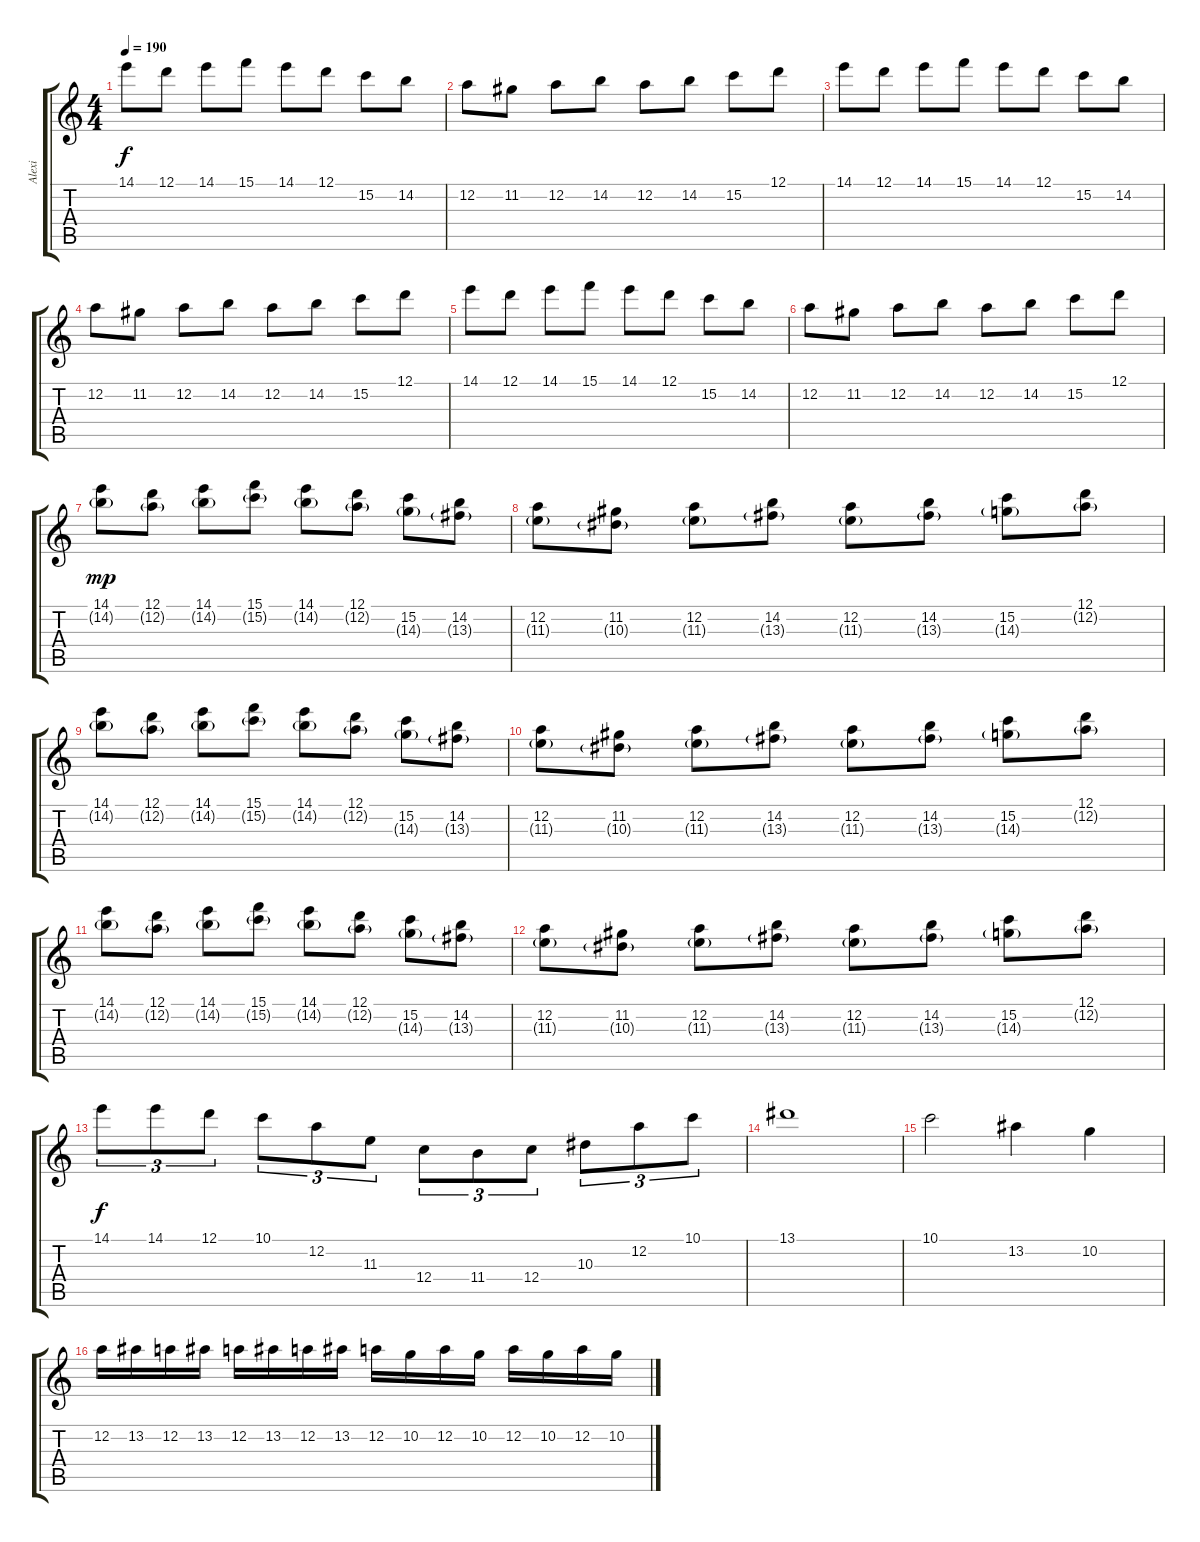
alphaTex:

\track ("Alexi" "Alexi") {instrument distortionguitar}
\staff {score tabs}
\tuning (D4 A3 F3 C3 G2 D2) {hide}
\ts (4 4)
\tempo 190
\clef g2
\ks c
14.1.8{dy f} 12.1.8 14.1.8 15.1.8 14.1.8 12.1.8 15.2.8 14.2.8 |
12.2.8 11.2.8 12.2.8 14.2.8 12.2.8 14.2.8 15.2.8 12.1.8 |
14.1.8 12.1.8 14.1.8 15.1.8 14.1.8 12.1.8 15.2.8 14.2.8 |
12.2.8 11.2.8 12.2.8 14.2.8 12.2.8 14.2.8 15.2.8 12.1.8 |
14.1.8 12.1.8 14.1.8 15.1.8 14.1.8 12.1.8 15.2.8 14.2.8 |
12.2.8 11.2.8 12.2.8 14.2.8 12.2.8 14.2.8 15.2.8 12.1.8 |
(14.1 14.2{g}).8{dy mp} (12.1 12.2{g}).8 (14.1 14.2{g}).8 (15.1 15.2{g}).8 (14.1 14.2{g}).8 (12.1 12.2{g}).8 (15.2 14.3{g}).8 (14.2 13.3{g}).8 |
(12.2 11.3{g}).8 (11.2 10.3{g}).8 (12.2 11.3{g}).8 (14.2 13.3{g}).8 (12.2 11.3{g}).8 (14.2 13.3{g}).8 (15.2 14.3{g}).8 (12.1 12.2{g}).8 |
(14.1 14.2{g}).8 (12.1 12.2{g}).8 (14.1 14.2{g}).8 (15.1 15.2{g}).8 (14.1 14.2{g}).8 (12.1 12.2{g}).8 (15.2 14.3{g}).8 (14.2 13.3{g}).8 |
(12.2 11.3{g}).8 (11.2 10.3{g}).8 (12.2 11.3{g}).8 (14.2 13.3{g}).8 (12.2 11.3{g}).8 (14.2 13.3{g}).8 (15.2 14.3{g}).8 (12.1 12.2{g}).8 |
(14.1 14.2{g}).8 (12.1 12.2{g}).8 (14.1 14.2{g}).8 (15.1 15.2{g}).8 (14.1 14.2{g}).8 (12.1 12.2{g}).8 (15.2 14.3{g}).8 (14.2 13.3{g}).8 |
(12.2 11.3{g}).8 (11.2 10.3{g}).8 (12.2 11.3{g}).8 (14.2 13.3{g}).8 (12.2 11.3{g}).8 (14.2 13.3{g}).8 (15.2 14.3{g}).8 (12.1 12.2{g}).8 |
14.1.8{tu (3 2) dy f} 14.1.8{tu (3 2)} 12.1.8{tu (3 2)} 10.1.8{tu (3 2)} 12.2.8{tu (3 2)} 11.3.8{tu (3 2)} 12.4.8{tu (3 2)} 11.4.8{tu (3 2)} 12.4.8{tu (3 2)} 10.3.8{tu (3 2)} 12.2.8{tu (3 2)} 10.1.8{tu (3 2)} |
13.1.1 |
10.1.2 13.2.4 10.2.4 |
12.2.16 13.2.16 12.2.16 13.2.16 12.2.16 13.2.16 12.2.16 13.2.16 12.2.16 10.2.16 12.2.16 10.2.16 12.2.16 10.2.16 12.2.16 10.2.16
